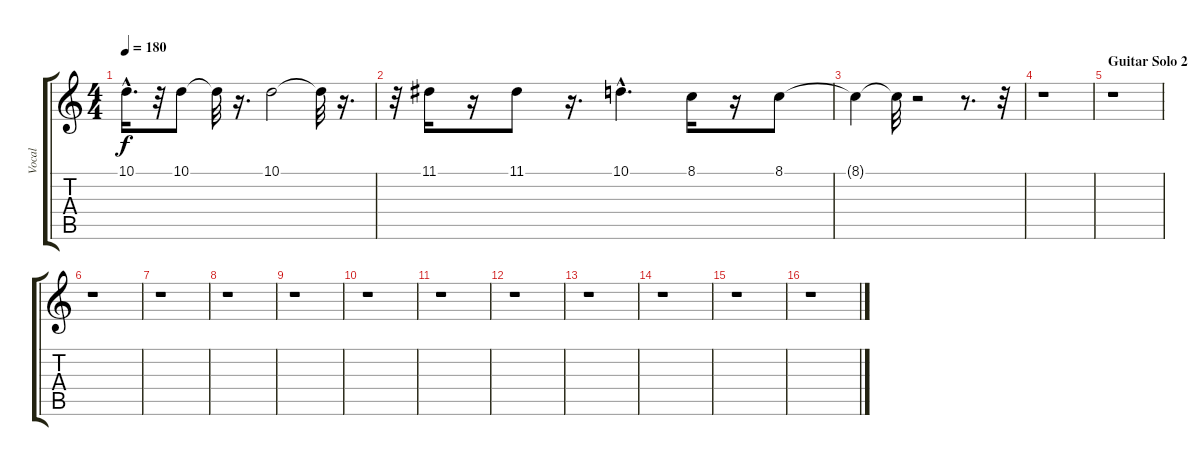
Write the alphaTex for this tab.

\track ("Vocal" "Vocal") {instrument lead2sawtooth}
\staff {score tabs}
\tuning (E4 B3 G3 D3 A2 E2) {hide}
\ts (4 4)
\tempo 180
\clef g2
\ks c
10.1{hac}.16{d dy f} r.32 10.1.8 10.1{t}.32 r.16{d} 10.1.2 10.1{t}.32 r.16{d} |
r.32 11.1.16 r.16 11.1.8 r.16{d} 10.1{hac}.4{d} 8.1.16 r.16 8.1.8 |
8.1{t}.4 8.1{t}.32 r.2 r.8{d} r.32 |
r.1 |
\section ("" "Guitar Solo 2")
r.1 |
r.1 |
r.1 |
r.1 |
r.1 |
r.1 |
r.1 |
r.1 |
r.1 |
r.1 |
r.1 |
r.1
